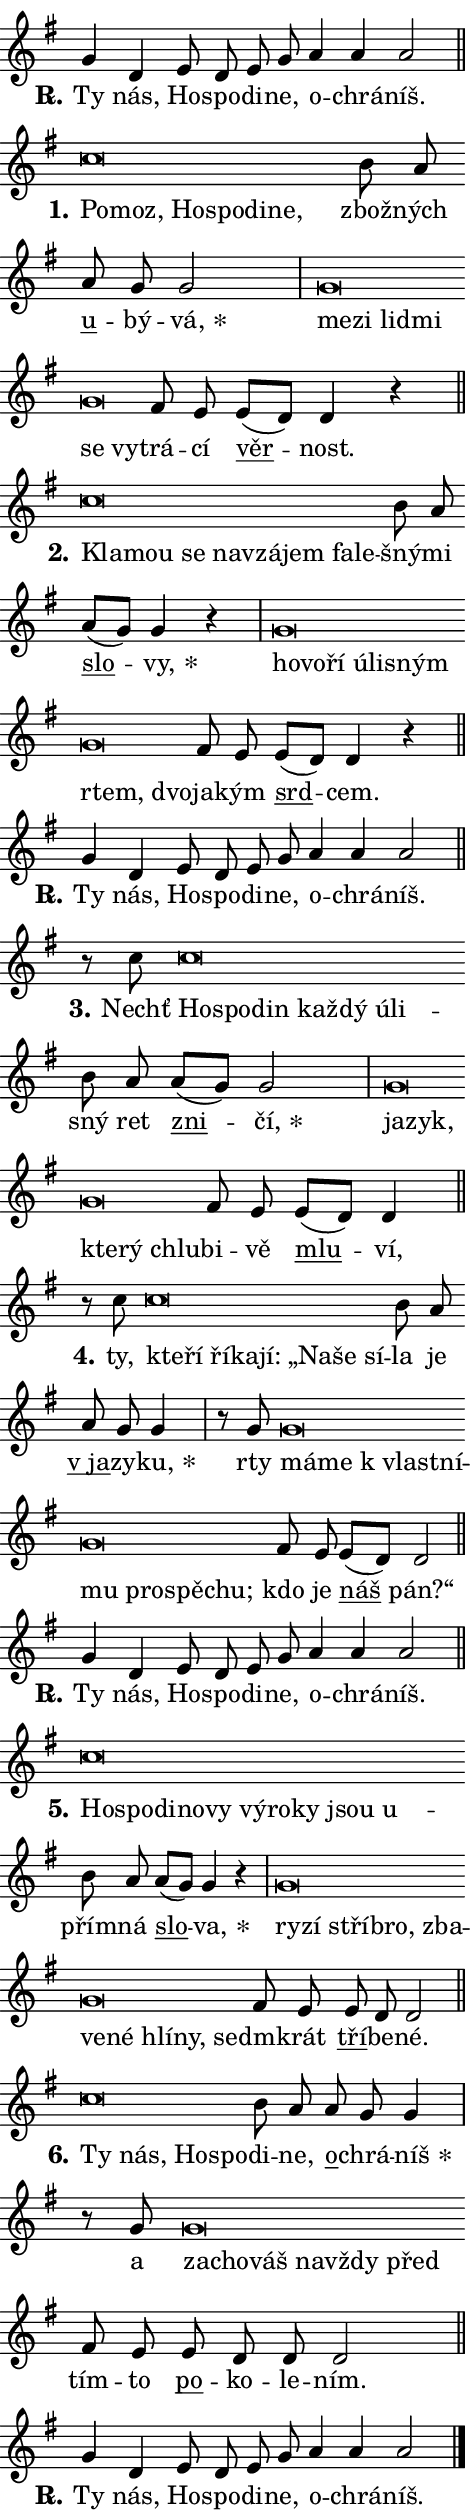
\version "2.24.0"
\header { tagline = "" }
\paper {
  indent = 0\cm
  top-margin = 0\cm
  right-margin = 0.13\cm % to fit lyric hyphens
  bottom-margin = 0\cm
  left-margin = 0\cm
  paper-width = 8\cm
  page-breaking = #ly:one-page-breaking
  system-system-spacing.basic-distance = #11
  score-system-spacing.basic-distance = #11
  ragged-last = ##f
}


%% Author: Thomas Morley
%% https://lists.gnu.org/archive/html/lilypond-user/2020-05/msg00002.html
#(define (line-position grob)
"Returns position of @var[grob} in current system:
   @code{'start}, if at first time-step
   @code{'end}, if at last time-step
   @code{'middle} otherwise
"
  (let* ((col (ly:item-get-column grob))
         (ln (ly:grob-object col 'left-neighbor))
         (rn (ly:grob-object col 'right-neighbor))
         (col-to-check-left (if (ly:grob? ln) ln col))
         (col-to-check-right (if (ly:grob? rn) rn col))
         (break-dir-left
           (and
             (ly:grob-property col-to-check-left 'non-musical #f)
             (ly:item-break-dir col-to-check-left)))
         (break-dir-right
           (and
             (ly:grob-property col-to-check-right 'non-musical #f)
             (ly:item-break-dir col-to-check-right))))
        (cond ((eqv? 1 break-dir-left) 'start)
              ((eqv? -1 break-dir-right) 'end)
              (else 'middle))))

#(define (tranparent-at-line-position vctor)
  (lambda (grob)
  "Relying on @code{line-position} select the relevant enry from @var{vctor}.
Used to determine transparency,"
    (case (line-position grob)
      ((end) (not (vector-ref vctor 0)))
      ((middle) (not (vector-ref vctor 1)))
      ((start) (not (vector-ref vctor 2))))))

noteHeadBreakVisibility =
#(define-music-function (break-visibility)(vector?)
"Makes @code{NoteHead}s transparent relying on @var{break-visibility}"
#{
  \override NoteHead.transparent =
    #(tranparent-at-line-position break-visibility)
#})

#(define delete-ledgers-for-transparent-note-heads
  (lambda (grob)
    "Reads whether a @code{NoteHead} is transparent.
If so this @code{NoteHead} is removed from @code{'note-heads} from
@var{grob}, which is supposed to be @code{LedgerLineSpanner}.
As a result ledgers are not printed for this @code{NoteHead}"
    (let* ((nhds-array (ly:grob-object grob 'note-heads))
           (nhds-list
             (if (ly:grob-array? nhds-array)
                 (ly:grob-array->list nhds-array)
                 '()))
           ;; Relies on the transparent-property being done before
           ;; Staff.LedgerLineSpanner.after-line-breaking is executed.
           ;; This is fragile ...
           (to-keep
             (remove
               (lambda (nhd)
                 (ly:grob-property nhd 'transparent #f))
               nhds-list)))
      ;; TODO find a better method to iterate over grob-arrays, similiar
      ;; to filter/remove etc for lists
      ;; For now rebuilt from scratch
      (set! (ly:grob-object grob 'note-heads)  '())
      (for-each
        (lambda (nhd)
          (ly:pointer-group-interface::add-grob grob 'note-heads nhd))
        to-keep))))

squashNotes = {
  \override NoteHead.X-extent = #'(-0.2 . 0.2)
  \override NoteHead.Y-extent = #'(-0.75 . 0)
  \override NoteHead.stencil =
    #(lambda (grob)
       (let ((pos (ly:grob-property grob 'staff-position)))
         (begin
           (if (< pos -7) (display "ERROR: Lower brevis then expected\n") (display ""))
           (if (<= pos -6) ly:text-interface::print ly:note-head::print))))
}
unSquashNotes = {
  \revert NoteHead.X-extent
  \revert NoteHead.Y-extent
  \revert NoteHead.stencil
}

hideNotes = \noteHeadBreakVisibility #begin-of-line-visible
unHideNotes = \noteHeadBreakVisibility #all-visible

% work-around for resetting accidentals
% https://lilypond.org/doc/v2.23/Documentation/notation/displaying-rhythms#unmetered-music
cadenzaMeasure = {
  \cadenzaOff
  \partial 1024 s1024
  \cadenzaOn
}

#(define-markup-command (accent layout props text) (markup?)
  "Underline accented syllable"
  (interpret-markup layout props
    #{\markup \override #'(offset . 4.3) \underline { #text }#}))

responsum = \markup \concat {
  "R" \hspace #-1.05 \path #0.1 #'((moveto 0 0.07) (lineto 0.9 0.8)) \hspace #0.05 "."
}

spaceSize = #0.6828661417322834 % exact space size for TeX Gyre Schola

\layout {
  \context {
    \Staff
    \remove "Time_signature_engraver"
    \override LedgerLineSpanner.after-line-breaking = #delete-ledgers-for-transparent-note-heads
  }
  \context {
    \Lyrics {
      \override LyricSpace.minimum-distance = \spaceSize
      \override LyricText.font-name = #"TeX Gyre Schola"
      \override LyricText.font-size = 1
      \override StanzaNumber.font-name = #"TeX Gyre Schola Bold"
      \override StanzaNumber.font-size = 1
    }
  }
  \context {
    \Score 
    \override NoteHead.text =
      #(lambda (grob) 
        (let ((pos (ly:grob-property grob 'staff-position)))
          #{\markup {
            \combine
              \halign #-0.55 \raise #(if (= pos -6) 0 0.5) \override #'(thickness . 2) \draw-line #'(3.2 . 0)
              \musicglyph "noteheads.sM1"
          }#}))
  }
}

% magnetic-lyrics.ily
%
%   written by
%     Jean Abou Samra <jean@abou-samra.fr>
%     Werner Lemberg <wl@gnu.org>
%
%   adapted by
%     Jiri Hon <jiri.hon@gmail.com>
%
% Version 2022-Apr-15

% https://www.mail-archive.com/lilypond-user@gnu.org/msg149350.html

#(define (Left_hyphen_pointer_engraver context)
   "Collect syllable-hyphen-syllable occurrences in lyrics and store
them in properties.  This engraver only looks to the left.  For
example, if the lyrics input is @code{foo -- bar}, it does the
following.

@itemize @bullet
@item
Set the @code{text} property of the @code{LyricHyphen} grob between
@q{foo} and @q{bar} to @code{foo}.

@item
Set the @code{left-hyphen} property of the @code{LyricText} grob with
text @q{foo} to the @code{LyricHyphen} grob between @q{foo} and
@q{bar}.
@end itemize

Use this auxiliary engraver in combination with the
@code{lyric-@/text::@/apply-@/magnetic-@/offset!} hook."
   (let ((hyphen #f)
         (text #f))
     (make-engraver
      (acknowledgers
       ((lyric-syllable-interface engraver grob source-engraver)
        (set! text grob)))
      (end-acknowledgers
       ((lyric-hyphen-interface engraver grob source-engraver)
        ;(when (not (grob::has-interface grob 'lyric-space-interface))
          (set! hyphen grob)));)
      ((stop-translation-timestep engraver)
       (when (and text hyphen)
         (ly:grob-set-object! text 'left-hyphen hyphen))
       (set! text #f)
       (set! hyphen #f)))))

#(define (lyric-text::apply-magnetic-offset! grob)
   "If the space between two syllables is less than the value in
property @code{LyricText@/.details@/.squash-threshold}, move the right
syllable to the left so that it gets concatenated with the left
syllable.

Use this function as a hook for
@code{LyricText@/.after-@/line-@/breaking} if the
@code{Left_@/hyphen_@/pointer_@/engraver} is active."
   (let ((hyphen (ly:grob-object grob 'left-hyphen #f)))
     (when hyphen
       (let ((left-text (ly:spanner-bound hyphen LEFT)))
         (when (grob::has-interface left-text 'lyric-syllable-interface)
           (let* ((common (ly:grob-common-refpoint grob left-text X))
                  (this-x-ext (ly:grob-extent grob common X))
                  (left-x-ext
                   (begin
                     ;; Trigger magnetism for left-text.
                     (ly:grob-property left-text 'after-line-breaking)
                     (ly:grob-extent left-text common X)))
                  ;; `delta` is the gap width between two syllables.
                  (delta (- (interval-start this-x-ext)
                            (interval-end left-x-ext)))
                  (details (ly:grob-property grob 'details))
                  (threshold (assoc-get 'squash-threshold details 0.2)))
             (when (< delta threshold)
               (let* (;; We have to manipulate the input text so that
                      ;; ligatures crossing syllable boundaries are not
                      ;; disabled.  For languages based on the Latin
                      ;; script this is essentially a beautification.
                      ;; However, for non-Western scripts it can be a
                      ;; necessity.
                      (lt (ly:grob-property left-text 'text))
                      (rt (ly:grob-property grob 'text))
                      (is-space (grob::has-interface hyphen 'lyric-space-interface))
                      (space (if is-space " " ""))
                      (extra-delta (if is-space spaceSize 0))
                      ;; Append new syllable.
                      (ltrt-space (if (and (string? lt) (string? rt))
                                (string-append lt space rt)
                                (make-concat-markup (list lt space rt))))
                      ;; Right-align `ltrt` to the right side.
                      (ltrt-space-markup (grob-interpret-markup
                               grob
                               (make-translate-markup
                                (cons (interval-length this-x-ext) 0)
                                (make-right-align-markup ltrt-space)))))
                 (begin
                   ;; Don't print `left-text`.
                   (ly:grob-set-property! left-text 'stencil #f)
                   ;; Set text and stencil (which holds all collected
                   ;; syllables so far) and shift it to the left.
                   (ly:grob-set-property! grob 'text ltrt-space)
                   (ly:grob-set-property! grob 'stencil ltrt-space-markup)
                   (ly:grob-translate-axis! grob (- (- delta extra-delta)) X))))))))))


#(define (lyric-hyphen::displace-bounds-first grob)
   ;; Make very sure this callback isn't triggered too early.
   (let ((left (ly:spanner-bound grob LEFT))
         (right (ly:spanner-bound grob RIGHT)))
     (ly:grob-property left 'after-line-breaking)
     (ly:grob-property right 'after-line-breaking)
     (ly:lyric-hyphen::print grob)))

squashThreshold = #0.4

\layout {
  \context {
    \Lyrics
    \consists #Left_hyphen_pointer_engraver
    \override LyricText.after-line-breaking =
      #lyric-text::apply-magnetic-offset!
    \override LyricHyphen.stencil = #lyric-hyphen::displace-bounds-first
    \override LyricText.details.squash-threshold = \squashThreshold
    \override LyricHyphen.minimum-distance = 0
    \override LyricHyphen.minimum-length = \squashThreshold
  }
}

squashText = \override LyricText.details.squash-threshold = 9999
unSquashText = \override LyricText.details.squash-threshold = \squashThreshold

leftText = \override LyricText.self-alignment-X = #LEFT
unLeftText = \revert LyricText.self-alignment-X

starOffset = #(lambda (grob) 
                (let ((x_offset (ly:self-alignment-interface::aligned-on-x-parent grob)))
                  (if (= x_offset 0) 0 (+ x_offset 1.2))))

star = #(define-music-function (syllable)(string?)
"Append star separator at the end of a syllable"
#{
  \once \override LyricText.X-offset = #starOffset
  \lyricmode { \markup {
    #syllable
    \override #'((font-name . "TeX Gyre Schola Bold")) \hspace #0.2 \lower #0.65 \larger "*"
  } }
#})

starAccent = #(define-music-function (syllable)(string?)
"Append star separator at the end of a syllable and make accent"
#{
  \once \override LyricText.X-offset = #starOffset
  \lyricmode { \markup {
    \accent #syllable
    \override #'((font-name . "TeX Gyre Schola Bold")) \hspace #0.2 \lower #0.65 \larger "*"
  } }
#})

breath = #(define-music-function (syllable)(string?)
"Append breathing indicator at the end of a syllable"
#{
  \lyricmode { \markup { #syllable "+" } }
#})

optionalBreath = #(define-music-function (syllable)(string?)
"Append optional breathing indicator at the end of a syllable"
#{
  \lyricmode { \markup { #syllable "(+)" } }
#})


\score {
    <<
        \new Voice = "melody" { \cadenzaOn \key g \major \relative { g'4 d e8 d \bar "" e g \bar "" a4 a a2 \cadenzaMeasure \bar "||" \break } }
        \new Lyrics \lyricsto "melody" { \lyricmode { \set stanza = \responsum
Ty nás, Ho -- spo -- di -- ne, o -- chrá -- níš. } }
    >>
    \layout {}
}

\score {
    <<
        \new Voice = "melody" { \cadenzaOn \key g \major \relative { \squashNotes c''\breve*1/16 \hideNotes \breve*1/16 \bar "" \breve*1/16 \bar "" \breve*1/16 \bar "" \breve*1/16 \breve*1/16 \bar "" \unHideNotes \unSquashNotes b8 a \bar "" a g g2 \cadenzaMeasure \bar "|" \squashNotes g\breve*1/16 \hideNotes \breve*1/16 \bar "" \breve*1/16 \bar "" \breve*1/16 \bar "" \breve*1/16 \breve*1/16 \bar "" \unHideNotes \unSquashNotes fis8 e \bar "" e[( d)] d4 r \cadenzaMeasure \bar "||" \break } }
        \new Lyrics \lyricsto "melody" { \lyricmode { \set stanza = "1."
\leftText Po -- \squashText moz, Ho -- spo -- di -- ne, \unLeftText \unSquashText zbož -- ných \markup \accent u -- bý -- \star vá, \leftText me -- \squashText zi lid -- mi se vy -- \unLeftText \unSquashText trá -- cí \markup \accent věr -- nost. } }
    >>
    \layout {}
}

\score {
    <<
        \new Voice = "melody" { \cadenzaOn \key g \major \relative { \squashNotes c''\breve*1/16 \hideNotes \breve*1/16 \bar "" \breve*1/16 \bar "" \breve*1/16 \bar "" \breve*1/16 \bar "" \breve*1/16 \bar "" \breve*1/16 \breve*1/16 \bar "" \unHideNotes \unSquashNotes b8 a \bar "" a[( g)] g4 r \cadenzaMeasure \bar "|" \squashNotes g\breve*1/16 \hideNotes \breve*1/16 \bar "" \breve*1/16 \bar "" \breve*1/16 \bar "" \breve*1/16 \bar "" \breve*1/16 \bar "" \breve*1/16 \breve*1/16 \bar "" \unHideNotes \unSquashNotes fis8 e \bar "" e[( d)] d4 r \cadenzaMeasure \bar "||" \break } }
        \new Lyrics \lyricsto "melody" { \lyricmode { \set stanza = "2."
\leftText Kla -- \squashText mou se na -- vzá -- jem fa -- le -- \unLeftText \unSquashText šný -- mi \markup \accent slo -- \star vy, \leftText ho -- \squashText vo -- ří ú -- li -- sným rtem, dvo -- \unLeftText \unSquashText ja -- kým \markup \accent srd -- cem. } }
    >>
    \layout {}
}

\score {
    <<
        \new Voice = "melody" { \cadenzaOn \key g \major \relative { g'4 d e8 d \bar "" e g \bar "" a4 a a2 \cadenzaMeasure \bar "||" \break } }
        \new Lyrics \lyricsto "melody" { \lyricmode { \set stanza = \responsum
Ty nás, Ho -- spo -- di -- ne, o -- chrá -- níš. } }
    >>
    \layout {}
}

\score {
    <<
        \new Voice = "melody" { \cadenzaOn \key g \major \relative { r8 c''8 \squashNotes c\breve*1/16 \hideNotes \breve*1/16 \bar "" \breve*1/16 \bar "" \breve*1/16 \bar "" \breve*1/16 \bar "" \breve*1/16 \breve*1/16 \bar "" \unHideNotes \unSquashNotes b8 a \bar "" a[( g)] g2 \cadenzaMeasure \bar "|" \squashNotes g\breve*1/16 \hideNotes \breve*1/16 \bar "" \breve*1/16 \bar "" \breve*1/16 \breve*1/16 \bar "" \unHideNotes \unSquashNotes fis8 e \bar "" e[( d)] d4 \cadenzaMeasure \bar "||" \break } }
        \new Lyrics \lyricsto "melody" { \lyricmode { \set stanza = "3."
Nechť \leftText Ho -- \squashText spo -- din kaž -- dý ú -- li -- \unLeftText \unSquashText sný ret \markup \accent zni -- \star čí, \leftText ja -- \squashText zyk, kte -- rý chlu -- \unLeftText \unSquashText bi -- vě \markup \accent mlu -- ví, } }
    >>
    \layout {}
}

\score {
    <<
        \new Voice = "melody" { \cadenzaOn \key g \major \relative { r8 c''8 \squashNotes c\breve*1/16 \hideNotes \breve*1/16 \bar "" \breve*1/16 \bar "" \breve*1/16 \bar "" \breve*1/16 \bar "" \breve*1/16 \bar "" \breve*1/16 \breve*1/16 \bar "" \unHideNotes \unSquashNotes b8 a \bar "" a g g4 \cadenzaMeasure \bar "|" r8 g8 \squashNotes g\breve*1/16 \hideNotes \breve*1/16 \bar "" \breve*1/16 \bar "" \breve*1/16 \bar "" \breve*1/16 \bar "" \breve*1/16 \bar "" \breve*1/16 \breve*1/16 \bar "" \unHideNotes \unSquashNotes fis8 e \bar "" e[( d)] d2 \cadenzaMeasure \bar "||" \break } }
        \new Lyrics \lyricsto "melody" { \lyricmode { \set stanza = "4."
ty, \leftText kte -- \squashText ří ří -- ka -- jí: „Na -- še sí -- \unLeftText \unSquashText la je \markup \accent "v ja" -- zy -- \star ku, rty \leftText má -- \squashText me "k vlast" -- ní -- mu pro -- spě -- chu; \unLeftText \unSquashText kdo je \markup \accent náš pán?“ } }
    >>
    \layout {}
}

\score {
    <<
        \new Voice = "melody" { \cadenzaOn \key g \major \relative { g'4 d e8 d \bar "" e g \bar "" a4 a a2 \cadenzaMeasure \bar "||" \break } }
        \new Lyrics \lyricsto "melody" { \lyricmode { \set stanza = \responsum
Ty nás, Ho -- spo -- di -- ne, o -- chrá -- níš. } }
    >>
    \layout {}
}

\score {
    <<
        \new Voice = "melody" { \cadenzaOn \key g \major \relative { \squashNotes c''\breve*1/16 \hideNotes \breve*1/16 \bar "" \breve*1/16 \bar "" \breve*1/16 \bar "" \breve*1/16 \bar "" \breve*1/16 \bar "" \breve*1/16 \bar "" \breve*1/16 \bar "" \breve*1/16 \breve*1/16 \bar "" \unHideNotes \unSquashNotes b8 a \bar "" a[( g)] g4 r \cadenzaMeasure \bar "|" \squashNotes g\breve*1/16 \hideNotes \breve*1/16 \bar "" \breve*1/16 \bar "" \breve*1/16 \bar "" \breve*1/16 \bar "" \breve*1/16 \bar "" \breve*1/16 \bar "" \breve*1/16 \bar "" \breve*1/16 \breve*1/16 \bar "" \unHideNotes \unSquashNotes fis8 e \bar "" e d d2 \cadenzaMeasure \bar "||" \break } }
        \new Lyrics \lyricsto "melody" { \lyricmode { \set stanza = "5."
\leftText Ho -- \squashText spo -- di -- no -- vy vý -- ro -- ky jsou u -- \unLeftText \unSquashText přím -- ná \markup \accent slo -- \star va, \leftText ry -- \squashText zí stříb -- ro, zba -- ve -- né hlí -- ny, se -- \unLeftText \unSquashText dm -- krát \markup \accent tří -- be -- né. } }
    >>
    \layout {}
}

\score {
    <<
        \new Voice = "melody" { \cadenzaOn \key g \major \relative { \squashNotes c''\breve*1/16 \hideNotes \breve*1/16 \bar "" \breve*1/16 \breve*1/16 \bar "" \unHideNotes \unSquashNotes b8 a \bar "" a g g4 \cadenzaMeasure \bar "|" r8 g8 \squashNotes g\breve*1/16 \hideNotes \breve*1/16 \bar "" \breve*1/16 \bar "" \breve*1/16 \bar "" \breve*1/16 \breve*1/16 \bar "" \unHideNotes \unSquashNotes fis8 e \bar "" e d d d2 \cadenzaMeasure \bar "||" \break } }
        \new Lyrics \lyricsto "melody" { \lyricmode { \set stanza = "6."
\leftText Ty \squashText nás, Ho -- spo -- \unLeftText \unSquashText di -- ne, \markup \accent o -- chrá -- \star níš a \leftText za -- \squashText cho -- váš na -- vždy před \unLeftText \unSquashText tím -- to \markup \accent po -- ko -- le -- ním. } }
    >>
    \layout {}
}

\score {
    <<
        \new Voice = "melody" { \cadenzaOn \key g \major \relative { g'4 d e8 d \bar "" e g \bar "" a4 a a2 \cadenzaMeasure \bar "||" \break } \bar "|." }
        \new Lyrics \lyricsto "melody" { \lyricmode { \set stanza = \responsum
Ty nás, Ho -- spo -- di -- ne, o -- chrá -- níš. } }
    >>
    \layout {}
}
